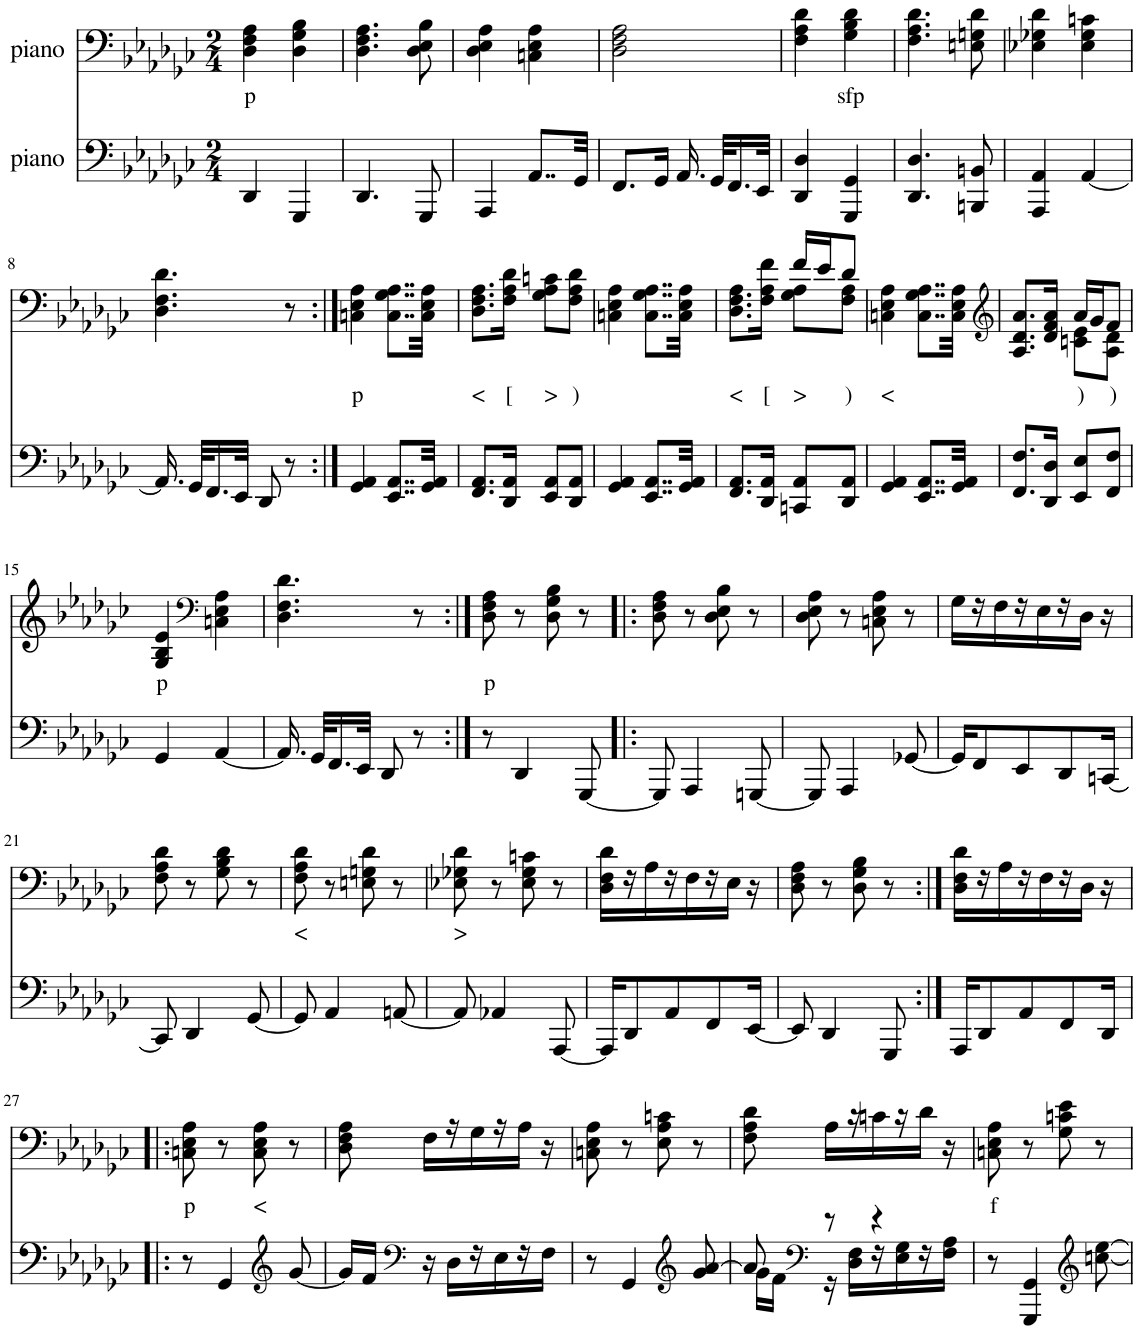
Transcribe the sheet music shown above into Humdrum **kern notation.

**kern	**kern	**text
*part2	*part1	*part1
*staff2	*staff1	*staff1
*I"piano	*I"piano	*
*I'Pno	*I'Pno	*
*clefF4	*clefF4	*
*k[b-e-a-d-g-c-]	*k[b-e-a-d-g-c-]	*
*G-:	*G-:	*
*M2/4	*M2/4	*
=1	=1	=1
!	!	!LO:LY:b
4DD-/	4D-\ 4F\ 4A-\	p
4GGG-/	4D-\ 4G-\ 4B-\	.
=2	=2	=2
4.DD-/	4.D-\ 4.F\ 4.A-\	.
8GGG-/	8D-\ 8E-\ 8B-\	.
=3	=3	=3
4AAA-/	4D-\ 4E-\ 4A-\	.
8..AA-/L	4Cn\ 4E-\ 4A-\	.
32GG-/Jkk	.	.
=4	=4	=4
8.FF/L	2D-\ 2F\ 2A-\	.
16GG-/Jk	.	.
16.AA-/	.	.
32GG-/KLL	.	.
16.FF/	.	.
32EE-/JJk	.	.
=5	=5	=5
4DD-/ 4D-/	4F\ 4A-\ 4d-\	.
!	!	!LO:LY:b
4GGG-/ 4GG-/	4G-\ 4B-\ 4d-\	sfp
=6	=6	=6
4.DD-/ 4.D-/	4.F\ 4.A-\ 4.d-\	.
8BBBn/ 8BBn/	8En\ 8Gn\ 8d-\	.
=7	=7	=7
4AAA-/ 4AA-/	4E-X\ 4G-X\ 4d-\	.
[4AA-/	4E-\ 4G-\ 4cn\	.
!!LO:LB:g=z
=8	=8	=8
16.AA-/]	4.D-\ 4.F\ 4.d-\	.
32GG-/KLL	.	.
16.FF/	.	.
32EE-/JJk	.	.
8DD-/	.	.
8r	8r	.
=9:|!	=9:|!	=9:|!
!	!	!LO:LY:b
4GG-/ 4AA-/	4Cn\ 4E-\ 4A-\	p
8..EE-/ 8..AA-/L	8..C\ 8..G-\ 8..A-\L	.
32GG-/ 32AA-/Jkk	32C\ 32E-\ 32A-\Jkk	.
=10	=10	=10
!	!	!LO:LY:b
8.FF/ 8.AA-/L	8.D-\ 8.F\ 8.A-\L	<
!	!	!LO:LY:b
16DD-/ 16AA-/Jk	16F\ 16A-\ 16d-\Jk	[
!	!	!LO:LY:b
8EE-/ 8AA-/L	8G-\ 8A-\ 8cn\L	>
!	!	!LO:LY:b
8DD-/ 8AA-/J	8F\ 8A-\ 8d-\J	)
=11	=11	=11
4GG-/ 4AA-/	4Cn\ 4E-\ 4A-\	.
8..EE-/ 8..AA-/L	8..C\ 8..G-\ 8..A-\L	.
32GG-/ 32AA-/Jkk	32C\ 32E-\ 32A-\Jkk	.
=12	=12	=12
*	*^	*
!	!	!	!LO:LY:b
8.FF/ 8.AA-/L	4ryy	8.D-\ 8.F\ 8.A-\L	<
!	!	!	!LO:LY:b
16DD-/ 16AA-/Jk	.	16F\ 16A-\ 16f\Jk	[
!	!	!	!LO:LY:b
8CCn/ 8AA-/L	16f/LL	8G-\ 8A-\L	>
.	16e-/J	.	.
!	!	!	!LO:LY:b
8DD-/ 8AA-/J	8d-/J	8F\ 8A-\J	)
=13	=13	=13	=13
!	!	!	!LO:LY:b
*	*v	*v	*
4GG-/ 4AA-/	4Cn\ 4E-\ 4A-\	<
8..EE-/ 8..AA-/L	8..C\ 8..G-\ 8..A-\L	.
32GG-/ 32AA-/Jkk	32C\ 32E-\ 32A-\Jkk	.
=14	=14	=14
*	*clefG2	*
*	*^	*
8.FF/ 8.F/L	8.A-/ 8.d-/ 8.a-/L	4ryy	.
16DD-/ 16D-/Jk	16d-/ 16f/ 16a-/Jk	.	.
!	!	!	!LO:LY:b
8EE-/ 8E-/L	16a-/LL	8cn\ 8e-\L	)
.	16g-/J	.	.
!	!	!	!LO:LY:b
8FF/ 8F/J	8f/J	8A-\ 8d-\J	)
!!LO:LB:g=z
=15	=15	=15	=15
!	!	!	!LO:LY:b
*	*v	*v	*
4GG-/	4G-/ 4B-/ 4e-/	p
*	*clefF4	*
[4AA-/	4Cn\ 4E-\ 4A-\	.
=16	=16	=16
16.AA-/]	4.D-\ 4.F\ 4.d-\	.
32GG-/KLL	.	.
16.FF/	.	.
32EE-/JJk	.	.
8DD-/	.	.
8r	8r	.
=17:|!	=17:|!	=17:|!
!	!	!LO:LY:b
8r	8D-\ 8F\ 8A-\	p
4DD-/	8r	.
.	8D-\ 8G-\ 8B-\	.
[8GGG-/	8r	.
=18!|:	=18!|:	=18!|:
8GGG-/]	8D-\ 8F\ 8A-\	.
4AAA-/	8r	.
.	8D-\ 8E-\ 8B-\	.
[8GGGn/	8r	.
=19	=19	=19
8GGG/]	8D-\ 8E-\ 8A-\	.
4AAA-/	8r	.
.	8Cn\ 8E-\ 8A-\	.
[8GG-X/	8r	.
=20	=20	=20
16GG-/KL]	16G-\LL	.
8FF/	16r	.
.	16F\	.
8EE-/	16r	.
.	16E-\	.
8DD-/	16r	.
.	16D-\JJ	.
[16CCn/Jk	16r	.
!!LO:LB:g=z
=21	=21	=21
8CC/]	8F\ 8A-\ 8d-\	.
4DD-/	8r	.
.	8G-\ 8B-\ 8d-\	.
[8GG-/	8r	.
=22	=22	=22
!	!	!LO:LY:b
8GG-/]	8F\ 8A-\ 8d-\	<
4AA-/	8r	.
.	8En\ 8Gn\ 8d-\	.
[8AAn/	8r	.
=23	=23	=23
!	!	!LO:LY:b
8AA/]	8E-X\ 8G-X\ 8d-\	>
4AA-X/	8r	.
.	8E-\ 8G-\ 8cn\	.
[8AAA-/	8r	.
=24	=24	=24
16AAA-/KL]	16D-\ 16F\ 16d-\LL	.
8DD-/	16r	.
.	16A-\	.
8AA-/	16r	.
.	16F\	.
8FF/	16r	.
.	16E-\JJ	.
[16EE-/Jk	16r	.
=25	=25	=25
8EE-/]	8D-\ 8F\ 8A-\	.
4DD-/	8r	.
.	8D-\ 8G-\ 8B-\	.
8GGG-/	8r	.
=26:|!	=26:|!	=26:|!
16AAA-/KL	16D-\ 16F\ 16d-\LL	.
8DD-/	16r	.
.	16A-\	.
8AA-/	16r	.
.	16F\	.
8FF/	16r	.
.	16D-\JJ	.
16DD-/Jk	16r	.
!!LO:LB:g=z
=27!|:	=27!|:	=27!|:
!	!	!LO:LY:b
8r	8Cn\ 8E-\ 8A-\	p
4GG-/	8r	.
!	!	!LO:LY:b
.	8C\ 8E-\ 8A-\	<
*clefG2	*	*
[8g-/	8r	.
=28	=28	=28
16g-/LL]	8D-\ 8F\ 8A-\	.
16f/JJ	.	.
*clefF4	*	*
16r	16F\LL	.
16D-\LL	16r	.
16r	16G-\	.
16E-\	16r	.
16r	16A-\JJ	.
16F\JJ	16r	.
=29	=29	=29
8r	8Cn\ 8E-\ 8A-\	.
4GG-/	8r	.
.	8E-\ 8A-\ 8cn\	.
*clefG2	*	*
8g-/ [8a-/	8r	.
=30	=30	=30
*^	*	*
8a-/]	16g-\LL	8F\ 8A-\ 8d-\	.
.	16f\JJ	.	.
*clefF4	*	*	*
8r	16r	16A-\LL	.
.	16D-\ 16F\LL	16r	.
4r	16r	16cn\	.
.	16E-\ 16G-\	16r	.
.	16r	16d-\JJ	.
.	16F\ 16A-\JJ	16r	.
=31	=31	=31	=31
!	!	!	!LO:LY:b
*v	*v	*	*
8r	8Cn\ 8E-\ 8A-\	f
4GGG-/ 4GG-/	8r	.
.	8G-\ 8cn\ 8e-\	.
*clefG2	*	*
[8ccn\ [8ee-\	8r	.
=	=	=
*-	*-	*-
